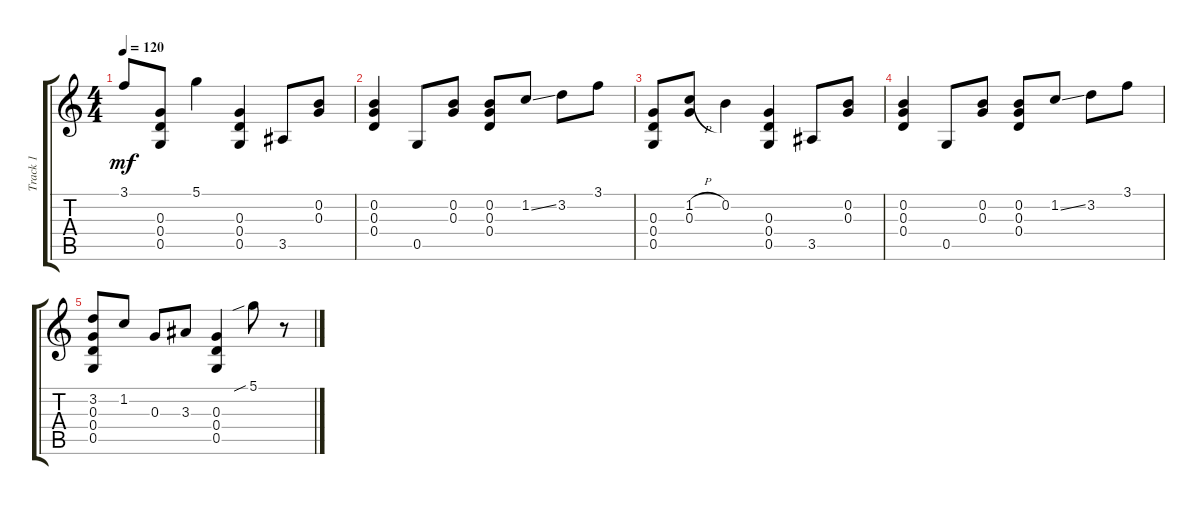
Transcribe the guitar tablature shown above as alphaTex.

\track ("Track 1" "Track 1") {instrument acousticguitarsteel}
\staff {score tabs}
\tuning (D4 B3 G3 D3 G2 D2) {hide}
\ts (4 4)
\tempo 120
\clef g2
\ks c
3.1.8{dy mf} (0.3 0.4 0.5).8 5.1.4 (0.3 0.4 0.5).4 3.5.8 (0.2 0.3).8 |
(0.2 0.3 0.4).4 0.5.8 (0.2 0.3).8 (0.2 0.3 0.4).8 1.2{ss}.8 3.2.8 3.1.8 |
(0.3 0.4 0.5).8 (1.2{h} 0.3).8 0.2.4 (0.3 0.4 0.5).4 3.5.8 (0.2 0.3).8 |
(0.2 0.3 0.4).4 0.5.8 (0.2 0.3).8 (0.2 0.3 0.4).8 1.2{ss}.8 3.2.8 3.1.8 |
(3.2 0.3 0.4 0.5).8 1.2.8 0.3.8 3.3.8 (0.3 0.4 0.5).4 5.1{sib}.8 r.8
